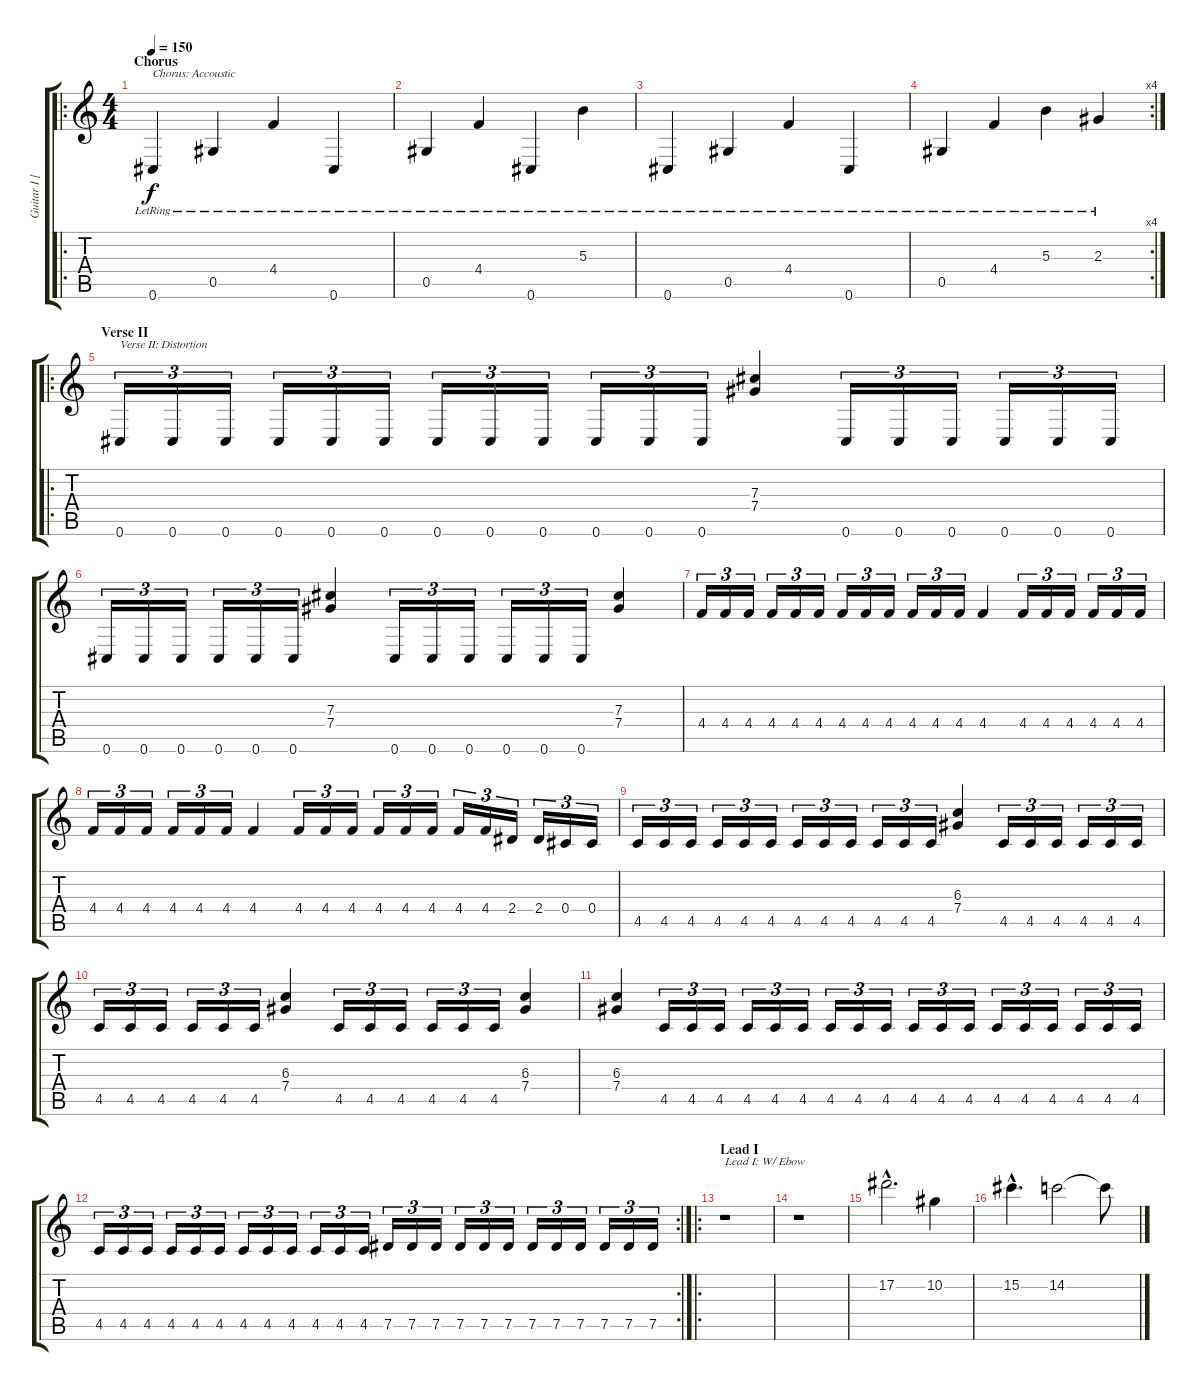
\track ("Guitar I [Ivar Peerson]" "Guitar I [") {instrument distortionguitar}
\staff {score tabs}
\tuning (Eb4 Bb3 Gb3 Db3 Ab2 Db2) {hide}
\ro
\ts (4 4)
\section ("" "Chorus")
\tempo 150
\clef g2
\ks c
0.6{lr}.4{txt "Chorus: Accoustic" dy f instrument acousticguitarsteel} 0.5{lr}.4 4.4{lr}.4 0.6{lr}.4 |
0.5{lr}.4 4.4{lr}.4 0.6{lr}.4 5.3{lr}.4 |
0.6{lr}.4 0.5{lr}.4 4.4{lr}.4 0.6{lr}.4 |
\rc 4
0.5{lr}.4 4.4{lr}.4 5.3{lr}.4 2.3{lr}.4 |
\ro
\section ("" "Verse II")
0.6.16{tu (3 2) txt "Verse II: Distortion" instrument distortionguitar} 0.6.16{tu (3 2)} 0.6.16{tu (3 2)} 0.6.16{tu (3 2)} 0.6.16{tu (3 2)} 0.6.16{tu (3 2)} 0.6.16{tu (3 2)} 0.6.16{tu (3 2)} 0.6.16{tu (3 2)} 0.6.16{tu (3 2)} 0.6.16{tu (3 2)} 0.6.16{tu (3 2)} (7.3 7.4).4 0.6.16{tu (3 2)} 0.6.16{tu (3 2)} 0.6.16{tu (3 2)} 0.6.16{tu (3 2)} 0.6.16{tu (3 2)} 0.6.16{tu (3 2)} |
0.6.16{tu (3 2)} 0.6.16{tu (3 2)} 0.6.16{tu (3 2)} 0.6.16{tu (3 2)} 0.6.16{tu (3 2)} 0.6.16{tu (3 2)} (7.3 7.4).4 0.6.16{tu (3 2)} 0.6.16{tu (3 2)} 0.6.16{tu (3 2)} 0.6.16{tu (3 2)} 0.6.16{tu (3 2)} 0.6.16{tu (3 2)} (7.3 7.4).4 |
4.4.16{tu (3 2)} 4.4.16{tu (3 2)} 4.4.16{tu (3 2)} 4.4.16{tu (3 2)} 4.4.16{tu (3 2)} 4.4.16{tu (3 2)} 4.4.16{tu (3 2)} 4.4.16{tu (3 2)} 4.4.16{tu (3 2)} 4.4.16{tu (3 2)} 4.4.16{tu (3 2)} 4.4.16{tu (3 2)} 4.4.4 4.4.16{tu (3 2)} 4.4.16{tu (3 2)} 4.4.16{tu (3 2)} 4.4.16{tu (3 2)} 4.4.16{tu (3 2)} 4.4.16{tu (3 2)} |
4.4.16{tu (3 2)} 4.4.16{tu (3 2)} 4.4.16{tu (3 2)} 4.4.16{tu (3 2)} 4.4.16{tu (3 2)} 4.4.16{tu (3 2)} 4.4.4 4.4.16{tu (3 2)} 4.4.16{tu (3 2)} 4.4.16{tu (3 2)} 4.4.16{tu (3 2)} 4.4.16{tu (3 2)} 4.4.16{tu (3 2)} 4.4.16{tu (3 2)} 4.4.16{tu (3 2)} 2.4.16{tu (3 2)} 2.4.16{tu (3 2)} 0.4.16{tu (3 2)} 0.4.16{tu (3 2)} |
4.5.16{tu (3 2)} 4.5.16{tu (3 2)} 4.5.16{tu (3 2)} 4.5.16{tu (3 2)} 4.5.16{tu (3 2)} 4.5.16{tu (3 2)} 4.5.16{tu (3 2)} 4.5.16{tu (3 2)} 4.5.16{tu (3 2)} 4.5.16{tu (3 2)} 4.5.16{tu (3 2)} 4.5.16{tu (3 2)} (6.3 7.4).4 4.5.16{tu (3 2)} 4.5.16{tu (3 2)} 4.5.16{tu (3 2)} 4.5.16{tu (3 2)} 4.5.16{tu (3 2)} 4.5.16{tu (3 2)} |
4.5.16{tu (3 2)} 4.5.16{tu (3 2)} 4.5.16{tu (3 2)} 4.5.16{tu (3 2)} 4.5.16{tu (3 2)} 4.5.16{tu (3 2)} (6.3 7.4).4 4.5.16{tu (3 2)} 4.5.16{tu (3 2)} 4.5.16{tu (3 2)} 4.5.16{tu (3 2)} 4.5.16{tu (3 2)} 4.5.16{tu (3 2)} (6.3 7.4).4 |
(6.3 7.4).4 4.5.16{tu (3 2)} 4.5.16{tu (3 2)} 4.5.16{tu (3 2)} 4.5.16{tu (3 2)} 4.5.16{tu (3 2)} 4.5.16{tu (3 2)} 4.5.16{tu (3 2)} 4.5.16{tu (3 2)} 4.5.16{tu (3 2)} 4.5.16{tu (3 2)} 4.5.16{tu (3 2)} 4.5.16{tu (3 2)} 4.5.16{tu (3 2)} 4.5.16{tu (3 2)} 4.5.16{tu (3 2)} 4.5.16{tu (3 2)} 4.5.16{tu (3 2)} 4.5.16{tu (3 2)} |
\rc 2
4.5.16{tu (3 2)} 4.5.16{tu (3 2)} 4.5.16{tu (3 2)} 4.5.16{tu (3 2)} 4.5.16{tu (3 2)} 4.5.16{tu (3 2)} 4.5.16{tu (3 2)} 4.5.16{tu (3 2)} 4.5.16{tu (3 2)} 4.5.16{tu (3 2)} 4.5.16{tu (3 2)} 4.5.16{tu (3 2)} 7.5.16{tu (3 2)} 7.5.16{tu (3 2)} 7.5.16{tu (3 2)} 7.5.16{tu (3 2)} 7.5.16{tu (3 2)} 7.5.16{tu (3 2)} 7.5.16{tu (3 2)} 7.5.16{tu (3 2)} 7.5.16{tu (3 2)} 7.5.16{tu (3 2)} 7.5.16{tu (3 2)} 7.5.16{tu (3 2)} |
\ro
\section ("" "Lead I")
r.1{txt "Lead I: W/ Ebow"} |
r.1 |
17.2{hac}.2{d} 10.2.4 |
15.2{hac}.4{d} 14.2.2 14.2{t}.8
